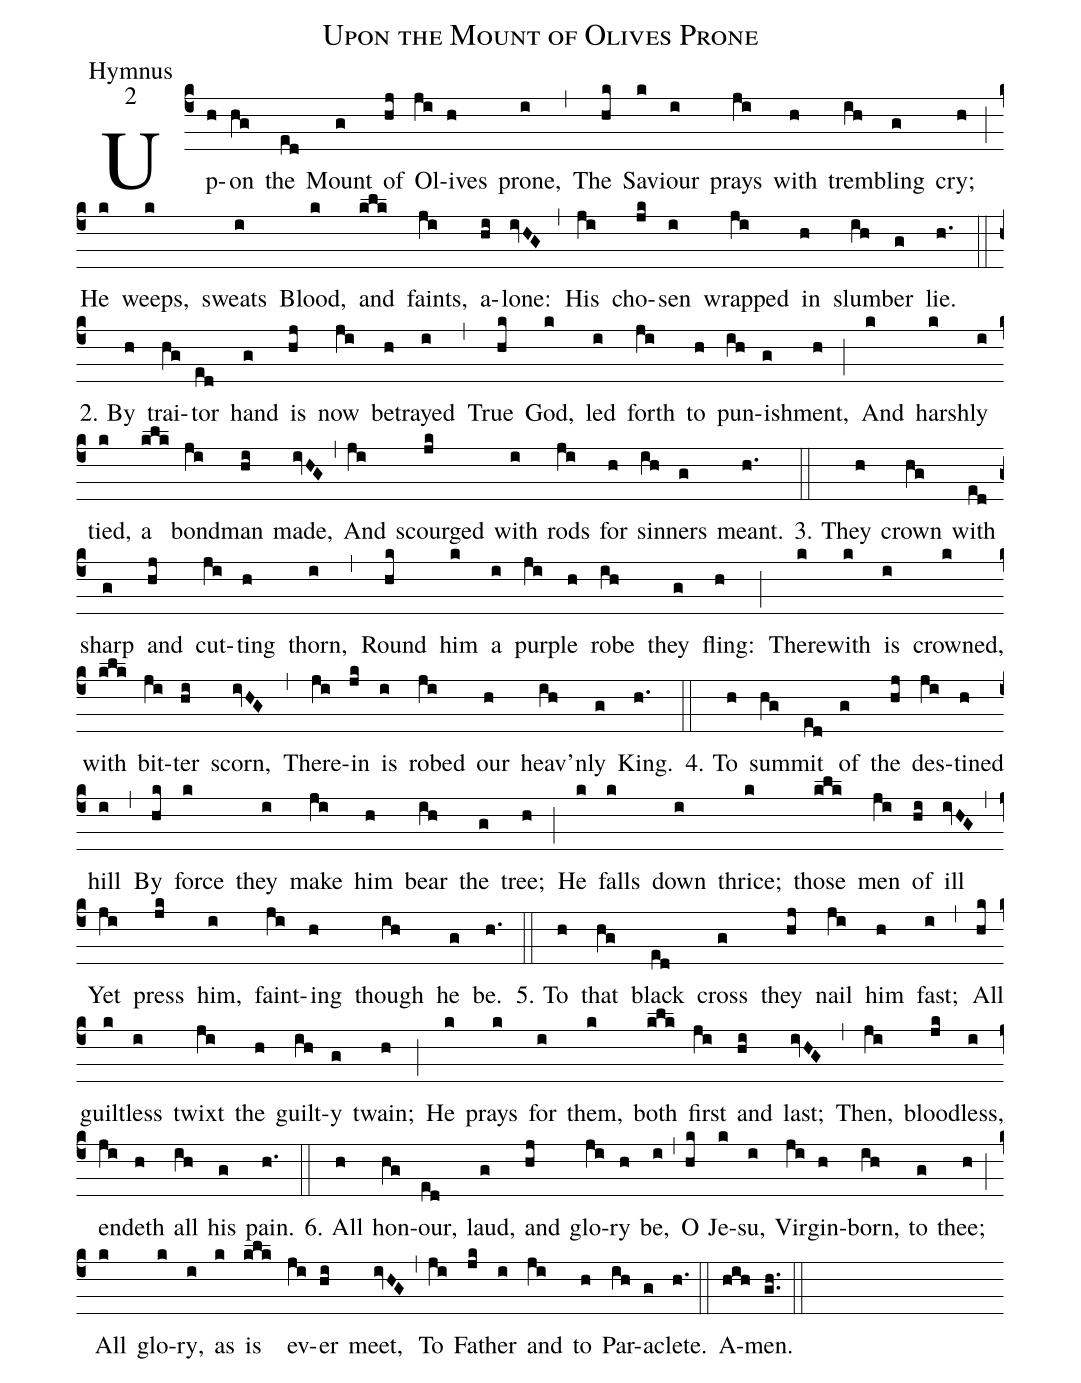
name: Upon the Mount of Olives Prone;
office-part: Hymnus;
mode: 2;
%%
(c4)Up(h)on(hg) the(ed) Mount(g) of(hj) Ol(ji)ives(h) prone,(i) (,)
The(hk) Sav(k)iour(i) prays(ji) with(h) trem(ih)bling(g) cry;(h) (;)
He(k) weeps,(k) sweats(i) Blood,(k) and(klk) faints,(ji) a(hi)lone:(ivHG) (,)
His(ji) cho(jk)sen(i) wrapped(ji) in(h) slum(ih)ber(g) lie.(h.) (::)

2. By(h) trai(hg)tor(ed) hand(g) is(hj) now(ji) be(h)trayed(i) (,)
True(hk) God,(k) led(i) forth(ji) to(h) pun(ih)ish(g)ment,(h) (;)
And(k) harsh(k)ly(i) tied,(k) a(klk) bond(ji)man(hi) made,(ivHG) (,)
And(ji) scourged(jk) with(i) rods(ji) for(h) sin(ih)ners(g) meant.(h.) (::)

3. They(h) crown(hg) with(ed) sharp(g) and(hj) cut(ji)ting(h) thorn,(i) (,)
Round(hk) him(k) a(i) pur(ji)ple(h) robe(ih) they(g) fling:(h) (;)
There(k)with(k) is(i) crowned,(k) with(klk) bit(ji)ter(hi) scorn,(ivHG) (,)
There(ji)in(jk) is(i) robed(ji) our(h) heav'n(ih)ly(g) King.(h.) (::)

4. To(h) sum(hg)mit(ed) of(g) the(hj) des(ji)tined(h) hill(i) (,)
By(hk) force(k) they(i) make(ji) him(h) bear(ih) the(g) tree;(h) (;)
He(k) falls(k) down(i) thrice;(k) those(klk) men(ji) of(hi) ill(ivHG) (,)
Yet(ji) press(jk) him,(i) faint(ji)ing(h) though(ih) he(g) be.(h.) (::)

5. To(h) that(hg) black(ed) cross(g) they(hj) nail(ji) him(h) fast;(i) (,)
All(hk) guilt(k)less(i) twixt(ji) the(h) guilt(ih)y(g) twain;(h) (;)
He(k) prays(k) for(i) them,(k) both(klk) first(ji) and(hi) last;(ivHG) (,)
Then,(ji) blood(jk)less,(i) end(ji)eth(h) all(ih) his(g) pain.(h.) (::)

6. All(h) hon(hg)our,(ed) laud,(g) and(hj) glo(ji)ry(h) be,(i) (,)
O(hk) Je(k)su,(i) Vir(ji)gin-(h)born,(ih) to(g) thee;(h) (;)
All(k) glo(k)ry,(i) as(k) is(klk) ev(ji)er(hi) meet,(ivHG) (,)
To(ji) Fa(jk)ther(i) and(ji) to(h) Par(ih)a(g)clete.(h.) (::)
A(hih)men.(gh..) (::)
